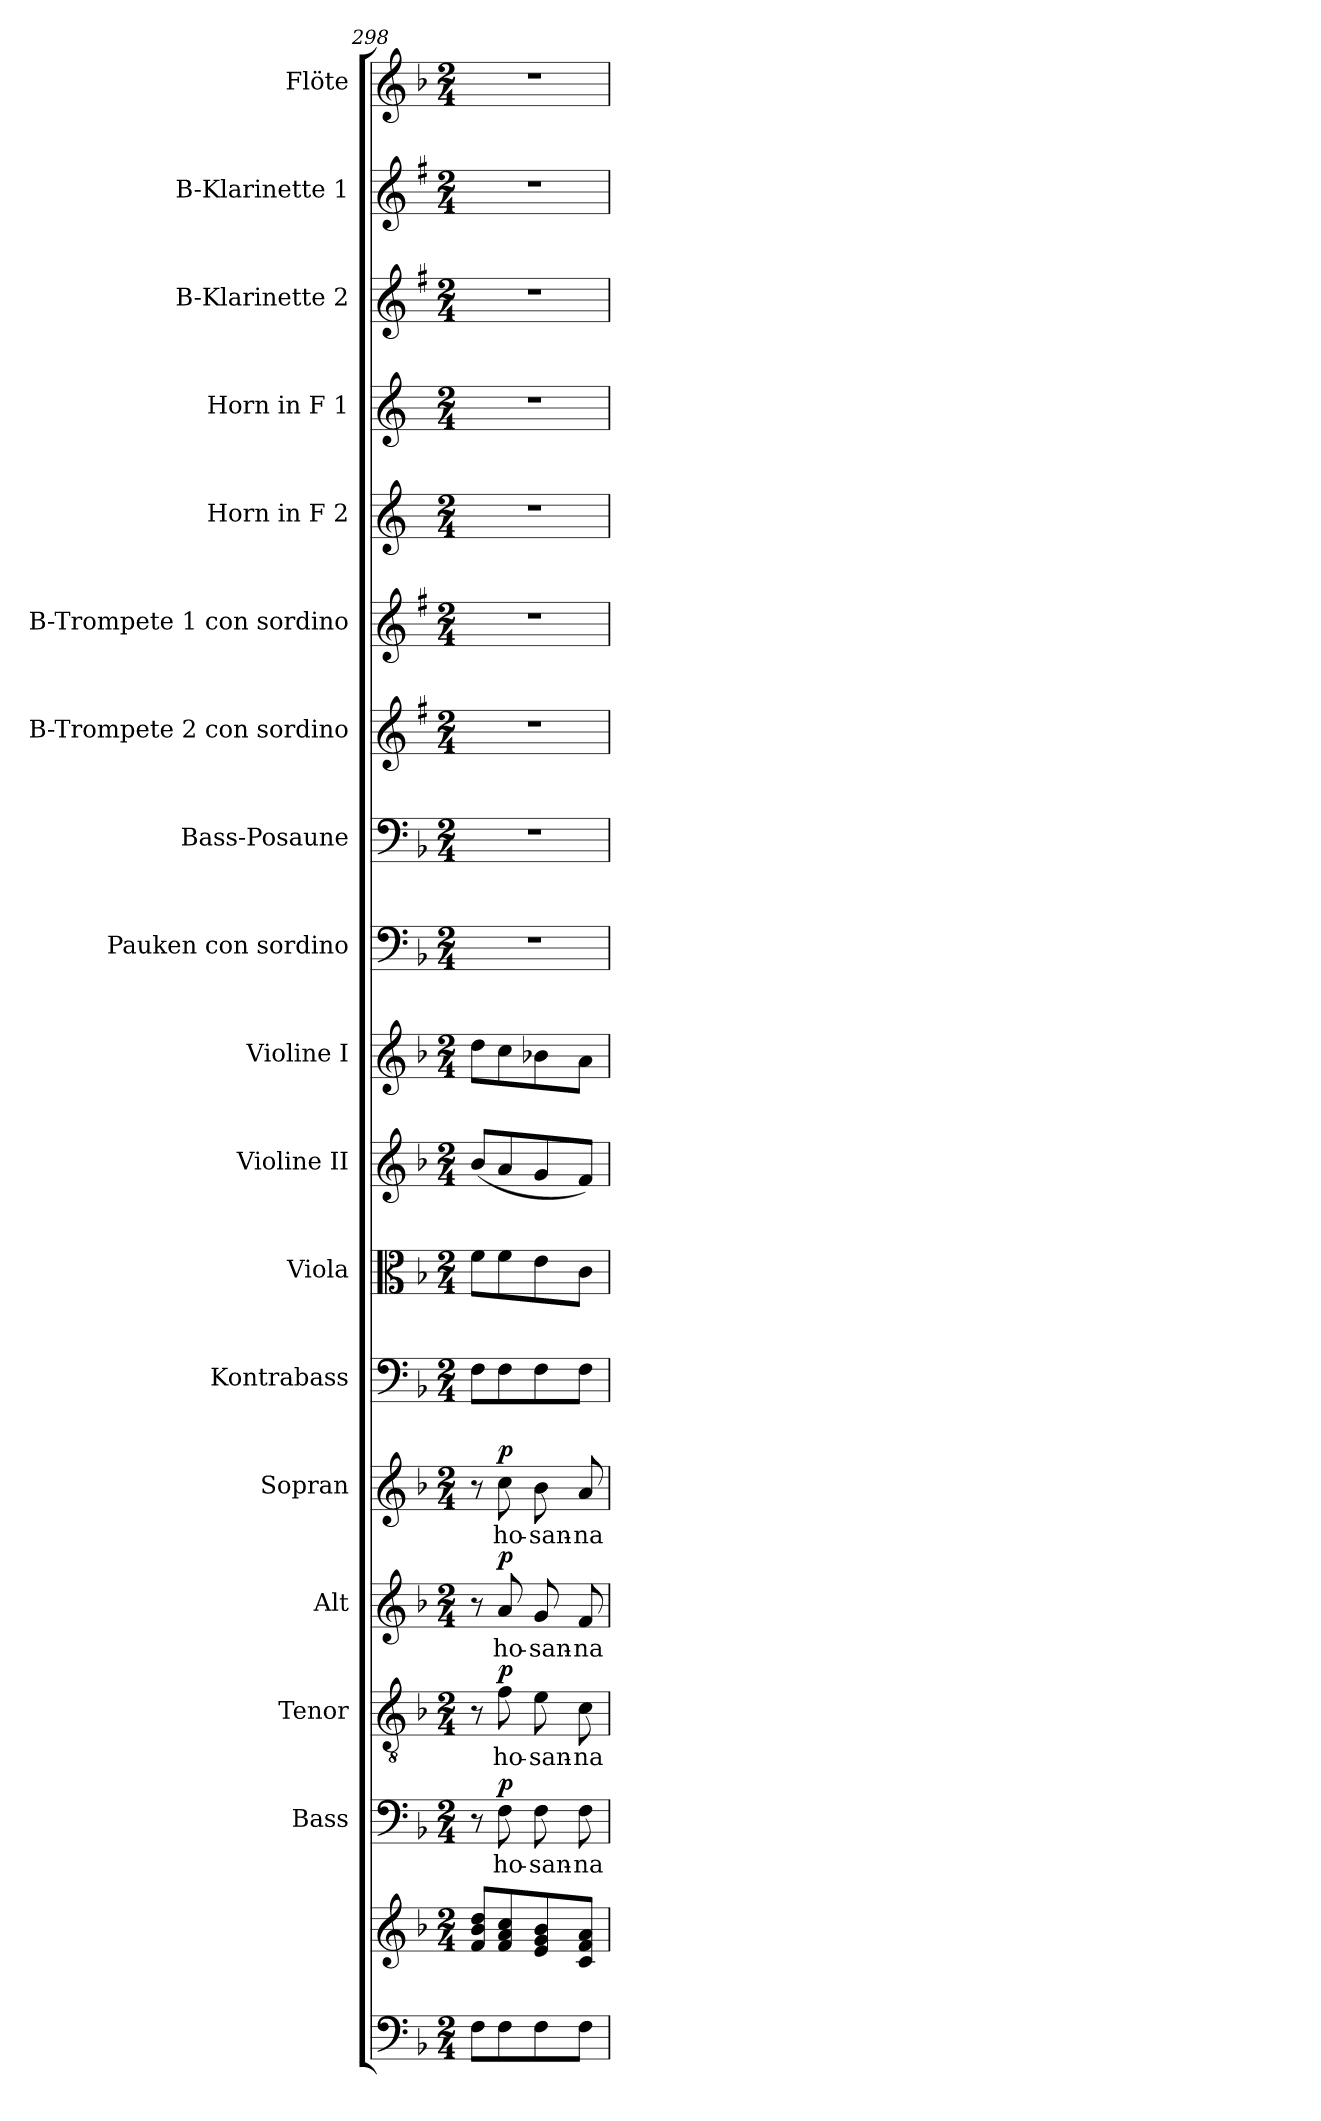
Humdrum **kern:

**kern	**kern	**kern	**text	**dynam	**kern	**text	**dynam	**kern	**text	**dynam	**kern	**text	**dynam	**kern	**kern	**kern	**kern	**kern	**kern	**kern	**kern	**kern	**kern	**kern	**kern	**kern
*part18	*part18	*part17	*part17	*part17	*part16	*part16	*part16	*part15	*part15	*part15	*part14	*part14	*part14	*part13	*part12	*part11	*part10	*part9	*part8	*part7	*part6	*part5	*part4	*part3	*part2	*part1
*staff19	*staff18	*staff17	*staff17	*staff17	*staff16	*staff16	*staff16	*staff15	*staff15	*staff15	*staff14	*staff14	*staff14	*staff13	*staff12	*staff11	*staff10	*staff9	*staff8	*staff7	*staff6	*staff5	*staff4	*staff3	*staff2	*staff1
*	*	*I"Bass	*	*	*I"Tenor	*	*	*I"Alt	*	*	*I"Sopran	*	*	*I"Kontrabass	*I"Viola	*I"Violine II	*I"Violine I	*I"Pauken con sordino	*I"Bass-Posaune	*I"B-Trompete 2 con sordino	*I"B-Trompete 1 con sordino	*I"Horn in F 2	*I"Horn in F 1	*I"B-Klarinette 2	*I"B-Klarinette 1	*I"Flöte
*	*	*I'B.	*	*	*I'T.	*	*	*I'A.	*	*	*I'S.	*	*	*I'Kb.	*I'Vla.	*I'Vl. II	*I'Vl. I	*I'Pk.	*I'B. Pos.	*I'B Trp. 2	*I'B Trp. 1	*	*	*I'B Kl. 2	*I'B Kl. 1	*I'Fl.
*clefF4	*clefG2	*clefF4	*	*	*clefGv2	*	*	*clefG2	*	*	*clefG2	*	*	*clefF4	*clefC3	*clefG2	*clefG2	*clefF4	*clefF4	*clefG2	*clefG2	*clefG2	*clefG2	*clefG2	*clefG2	*clefG2
*	*	*	*	*	*	*	*	*	*	*	*	*	*	*ITrd7c12	*	*	*	*	*	*ITrd1c2	*ITrd1c2	*ITrd4c7	*ITrd4c7	*ITrd1c2	*ITrd1c2	*
*k[b-]	*k[b-]	*k[b-]	*	*	*k[b-]	*	*	*k[b-]	*	*	*k[b-]	*	*	*k[b-]	*k[b-]	*k[b-]	*k[b-]	*k[b-]	*k[b-]	*k[b-]	*k[b-]	*k[b-]	*k[b-]	*k[b-]	*k[b-]	*k[b-]
*F:	*F:	*F:	*	*	*F:	*	*	*F:	*	*	*F:	*	*	*F:	*F:	*F:	*F:	*F:	*F:	*F:	*F:	*F:	*F:	*F:	*F:	*F:
*M2/4	*M2/4	*M2/4	*	*	*M2/4	*	*	*M2/4	*	*	*M2/4	*	*	*M2/4	*M2/4	*M2/4	*M2/4	*M2/4	*M2/4	*M2/4	*M2/4	*M2/4	*M2/4	*M2/4	*M2/4	*M2/4
=298	=298	=298	=298	=298	=298	=298	=298	=298	=298	=298	=298	=298	=298	=298	=298	=298	=298	=298	=298	=298	=298	=298	=298	=298	=298	=298
8F\L	8f/ 8b-/ 8dd/L	8r	.	.	8r	.	.	8r	.	.	8r	.	.	8FF\L	8f\L	(<8b-/L	8dd\L	2r	2r	2r	2r	2r	2r	2r	2r	2r
!	!	!	!LO:LY:b	!LO:DY:a	!	!LO:LY:b	!LO:DY:a	!	!LO:LY:b	!LO:DY:a	!	!LO:LY:b	!LO:DY:a	!	!	!	!	!	!	!	!	!	!	!	!	!
8F\	8f/ 8a/ 8cc/	8F\	ho-	p	8f\	ho-	p	8a/	ho-	p	8cc\	ho-	p	8FF\	8f\	8a/	8cc\	.	.	.	.	.	.	.	.	.
!	!	!	!LO:LY:b	!	!	!LO:LY:b	!	!	!LO:LY:b	!	!	!LO:LY:b	!	!	!	!	!	!	!	!	!	!	!	!	!	!
8F\	8e/ 8g/ 8b-/	8F\	-san-	.	8e\	-san-	.	8g/	-san-	.	8b-\	-san-	.	8FF\	8e\	8g/	8b-X\	.	.	.	.	.	.	.	.	.
!	!	!	!LO:LY:b	!	!	!LO:LY:b	!	!	!LO:LY:b	!	!	!LO:LY:b	!	!	!	!	!	!	!	!	!	!	!	!	!	!
8F\J	8c/ 8f/ 8a/J	8F\	-na	.	8c\	-na	.	8f/	-na	.	8a/	-na	.	8FF\J	8c\J	8f/J)	8a\J	.	.	.	.	.	.	.	.	.
=	=	=	=	=	=	=	=	=	=	=	=	=	=	=	=	=	=	=	=	=	=	=	=	=	=	=
*-	*-	*-	*-	*-	*-	*-	*-	*-	*-	*-	*-	*-	*-	*-	*-	*-	*-	*-	*-	*-	*-	*-	*-	*-	*-	*-
